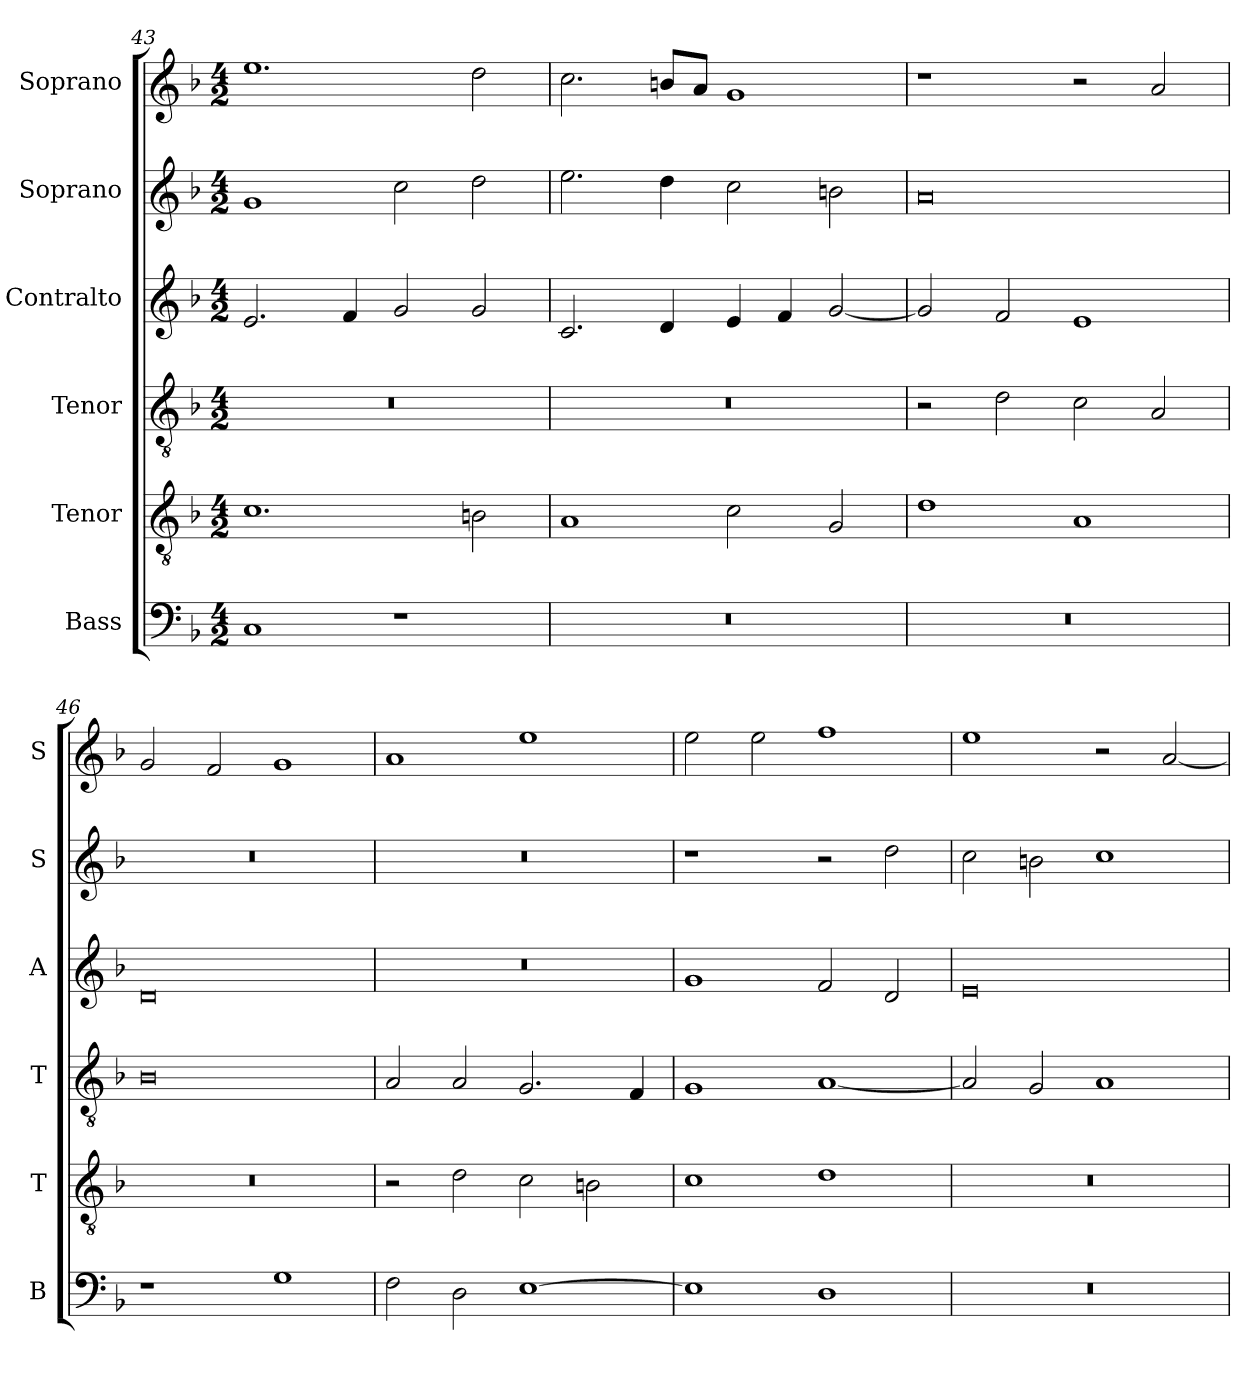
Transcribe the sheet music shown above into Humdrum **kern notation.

**kern	**kern	**kern	**kern	**kern	**kern
*part6	*part5	*part4	*part3	*part2	*part1
*staff6	*staff5	*staff4	*staff3	*staff2	*staff1
*I"Bass	*I"Tenor	*I"Tenor	*I"Contralto	*I"Soprano	*I"Soprano
*I'B	*I'T	*I'T	*I'A	*I'S	*I'S
*clefF4	*clefGv2	*clefGv2	*clefG2	*clefG2	*clefG2
*k[b-]	*k[b-]	*k[b-]	*k[b-]	*k[b-]	*k[b-]
*M4/2	*M4/2	*M4/2	*M4/2	*M4/2	*M4/2
=43	=43	=43	=43	=43	=43
1C	1.c	0r	2.e	1g	1.ee
.	.	.	4f	.	.
1r	.	.	2g	2cc	.
.	2Bn	.	2g	2dd	2dd
=44	=44	=44	=44	=44	=44
0r	1A	0r	2.c	2.ee	2.cc
.	.	.	4d	4dd	8bn/L
.	.	.	.	.	8a/J
.	2c	.	4e	2cc	1g
.	.	.	4f	.	.
.	2G	.	[2g	2bn	.
=45	=45	=45	=45	=45	=45
0r	1d	2r	2g]	0a	1r
.	.	2d	2f	.	.
.	1A	2c	1e	.	2r
.	.	2A	.	.	2a
=46	=46	=46	=46	=46	=46
1r	0r	0B-	0d	0r	2g
.	.	.	.	.	2f
1G	.	.	.	.	1g
=47	=47	=47	=47	=47	=47
2F	2r	2A	0r	0r	1a
2D	2d	2A	.	.	.
[1E	2c	2.G	.	.	1ee
.	2Bn	.	.	.	.
.	.	4F	.	.	.
=48	=48	=48	=48	=48	=48
1E]	1c	1G	1g	1r	2ee
.	.	.	.	.	2ee
1D	1d	[1A	2f	2r	1ff
.	.	.	2d	2dd	.
=49	=49	=49	=49	=49	=49
0r	0r	2A]	0e	2cc	1ee
.	.	2G	.	2bn	.
.	.	1A	.	1cc	2r
.	.	.	.	.	[2a
=	=	=	=	=	=
*-	*-	*-	*-	*-	*-
